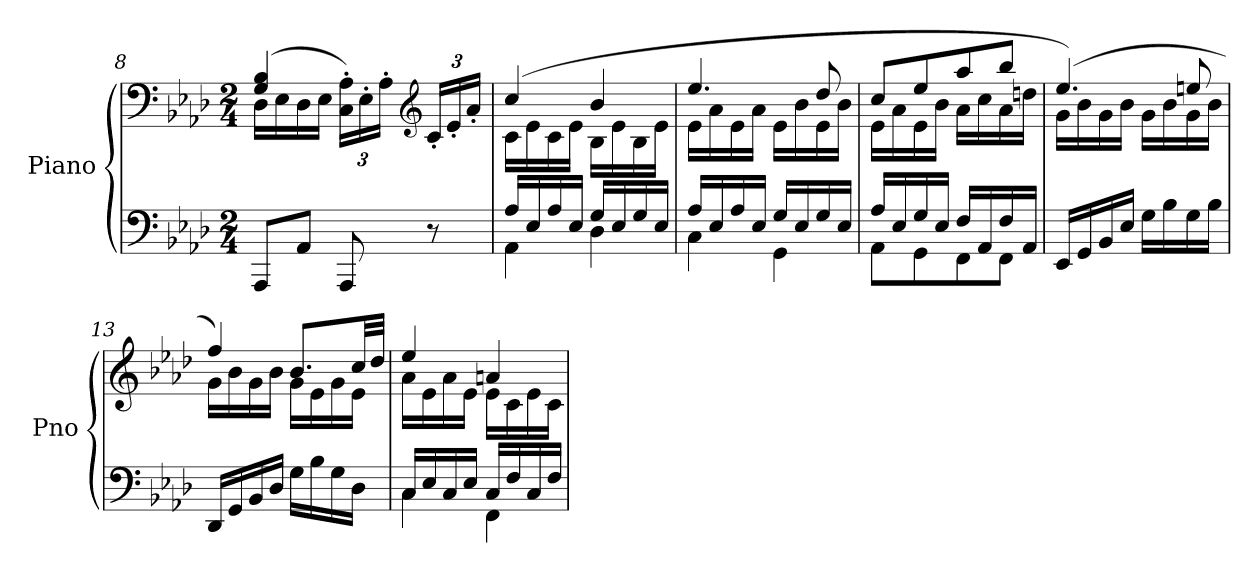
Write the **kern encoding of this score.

**kern	**kern
*part1	*part1
*staff2	*staff1
*I"Piano	*
*I'Pno	*
*clefF4	*clefF4
*k[b-e-a-d-]	*k[b-e-a-d-]
*A-:	*A-:
*M2/4	*M2/4
=8	=8
*	*^
8AAA-/L	(>4G/ 4B-/	16D-\LL
.	.	16E-\
8AA-/J	.	16D-\
.	.	16E-\JJ
*	*Xbrackettup	*
8AAA-/	24C\' 24A-\'LL)	4ryy
.	24E-'\	.
.	24A-'\JJ	.
*	*clefG2	*
8r	24c'/LL	.
.	24e-'/	.
.	24a-'/JJ	.
!!LO:LB:g=z	!!
=9	=9	=9
*^	*	*
16A-/LL	4AA-\	(>4cc/	16c\LL
16E-/	.	.	16e-\
16A-/	.	.	16c\
16E-/JJ	.	.	16e-\JJ
16G/LL	4D-\	4b-/	16B-\LL
16E-/	.	.	16e-\
16G/	.	.	16B-\
16E-/JJ	.	.	16e-\JJ
=10	=10	=10	=10
16A-/LL	4C\	4.ee-/	16e-\LL
16E-/	.	.	16a-\
16A-/	.	.	16e-\
16E-/JJ	.	.	16a-\JJ
16G/LL	4GG\	.	16e-\LL
16E-/	.	.	16b-\
16G/	.	8dd-/	16e-\
16E-/JJ	.	.	16b-\JJ
=11	=11	=11	=11
16A-/LL	8AA-\L	8cc/L	16e-\LL
16E-/	.	.	16a-\
16G/	8GG\	8ee-/	16e-\
16E-/JJ	.	.	16b-\JJ
16F/LL	8FF\	8aa-/	16a-\LL
16AA-/	.	.	16cc\
16F/	8FF\J	8bb-/J	16a-\
16AA-/JJ	.	.	16ddn\JJ
*v	*v	*	*
=12	=12	=12
16EE-/LL	(>4.ee-/)	16g\LL
16GG/	.	16b-\
16BB-/	.	16g\
16E-/JJ	.	16b-\JJ
16G\LL	.	16g\LL
16B-\	.	16b-\
16G\	8een/	16g\
16B-\JJ	.	16b-\JJ
!!LO:LB:g=z	!!
=13	=13	=13
16DD-/LL	4ff/)	16g\LL
16GG/	.	16b-\
16BB-/	.	16g\
16D-/JJ	.	16b-\JJ
16G\LL	8.b-/L	16g\LL
16B-\	.	16e-\
16G\	.	16g\
16D-\JJ	32cc/LL	16e-\JJ
.	32dd-/JJJ	.
=14	=14	=14
*^	*	*
16C/LL	4C\	4ee-/	16a-\LL
16E-/	.	.	16e-\
16C/	.	.	16a-\
16E-/JJ	.	.	16e-\JJ
16C/LL	4FF\	4an/	16e-\LL
16F/	.	.	16c\
16C/	.	.	16e-\
16F/JJ	.	.	16c\JJ
*v	*v	*	*
*	*v	*v
=	=
*-	*-
